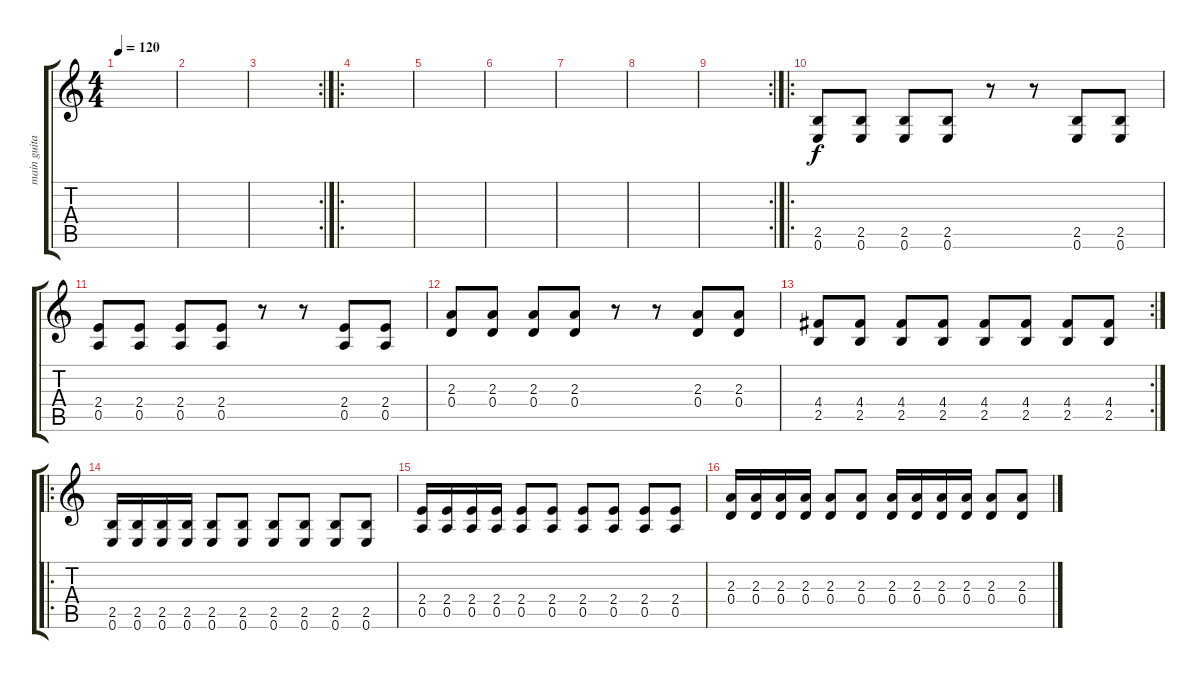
\track ("main guitar" "main guita") {instrument distortionguitar}
\staff {score tabs}
\tuning (E4 B3 G3 D3 A2 E2) {hide}
\ts (4 4)
\tempo 120
\clef g2
\ks c
|
|
\rc 2
|
\ro
|
|
|
|
|
\rc 2
|
\ro
(2.5 0.6).8{volume 16 balance 8 instrument distortionguitar} (2.5 0.6).8 (2.5 0.6).8 (2.5 0.6).8 r.8 r.8 (2.5 0.6).8 (2.5 0.6).8 |
(2.4 0.5).8 (2.4 0.5).8 (2.4 0.5).8 (2.4 0.5).8 r.8 r.8 (2.4 0.5).8 (2.4 0.5).8 |
(2.3 0.4).8 (2.3 0.4).8 (2.3 0.4).8 (2.3 0.4).8 r.8 r.8 (2.3 0.4).8 (2.3 0.4).8 |
\rc 2
(4.4 2.5).8 (4.4 2.5).8 (4.4 2.5).8 (4.4 2.5).8 (4.4 2.5).8 (4.4 2.5).8 (4.4 2.5).8 (4.4 2.5).8 |
\ro
(2.5 0.6).16{volume 16 balance 8 instrument distortionguitar} (2.5 0.6).16 (2.5 0.6).16 (2.5 0.6).16 (2.5 0.6).8 (2.5 0.6).8 (2.5 0.6).8 (2.5 0.6).8 (2.5 0.6).8 (2.5 0.6).8 |
(2.4 0.5).16 (2.4 0.5).16 (2.4 0.5).16 (2.4 0.5).16 (2.4 0.5).8 (2.4 0.5).8 (2.4 0.5).8 (2.4 0.5).8 (2.4 0.5).8 (2.4 0.5).8 |
(2.3 0.4).16 (2.3 0.4).16 (2.3 0.4).16 (2.3 0.4).16 (2.3 0.4).8 (2.3 0.4).8 (2.3 0.4).16 (2.3 0.4).16 (2.3 0.4).16 (2.3 0.4).16 (2.3 0.4).8 (2.3 0.4).8
